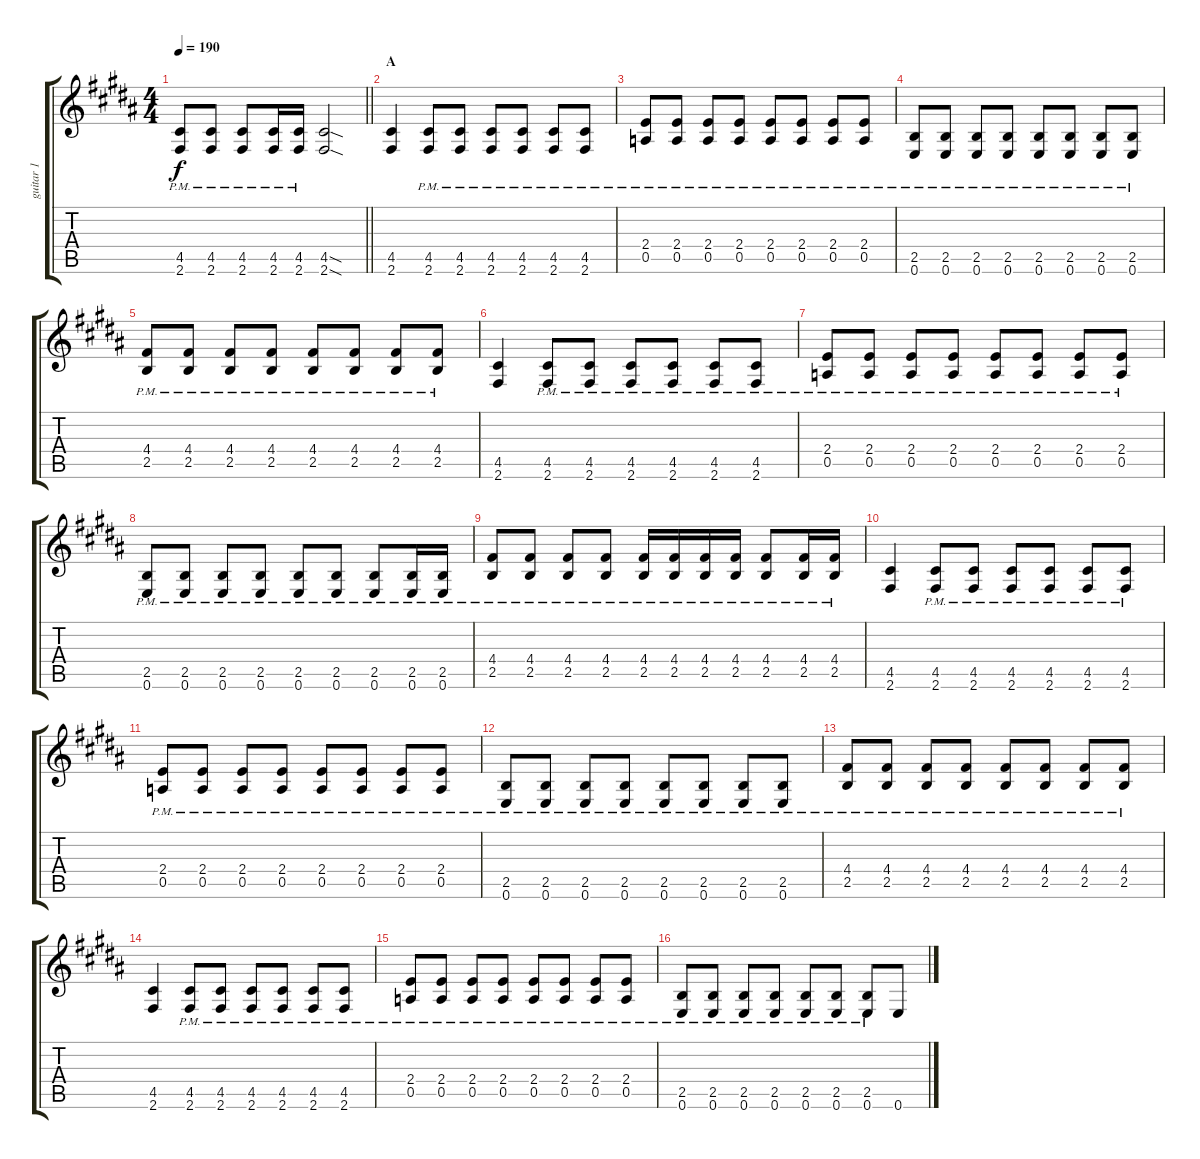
\track ("guitar 1" "guitar 1") {instrument distortionguitar}
\staff {score tabs}
\tuning (E4 B3 G3 D3 A2 E2) {hide}
\ts (4 4)
\tempo 190
\clef g2
\barLineRight lightlight
\ks b
(4.5{pm} 2.6{pm}).8{dy f} (4.5{pm} 2.6{pm}).8 (4.5{pm} 2.6{pm}).8 (4.5{pm} 2.6{pm}).16 (4.5{pm} 2.6{pm}).16 (4.5{sod} 2.6{sod}).2 |
\section ("" "A")
(4.5 2.6).4 (4.5{pm} 2.6{pm}).8 (4.5{pm} 2.6{pm}).8 (4.5{pm} 2.6{pm}).8 (4.5{pm} 2.6{pm}).8 (4.5{pm} 2.6{pm}).8 (4.5{pm} 2.6{pm}).8 |
(2.4{pm} 0.5{pm}).8 (2.4{pm} 0.5{pm}).8 (2.4{pm} 0.5{pm}).8 (2.4{pm} 0.5{pm}).8 (2.4{pm} 0.5{pm}).8 (2.4{pm} 0.5{pm}).8 (2.4{pm} 0.5{pm}).8 (2.4{pm} 0.5{pm}).8 |
(2.5{pm} 0.6{pm}).8 (2.5{pm} 0.6{pm}).8 (2.5{pm} 0.6{pm}).8 (2.5{pm} 0.6{pm}).8 (2.5{pm} 0.6{pm}).8 (2.5{pm} 0.6{pm}).8 (2.5{pm} 0.6{pm}).8 (2.5{pm} 0.6{pm}).8 |
(4.4{pm} 2.5{pm}).8 (4.4{pm} 2.5{pm}).8 (4.4{pm} 2.5{pm}).8 (4.4{pm} 2.5{pm}).8 (4.4{pm} 2.5{pm}).8 (4.4{pm} 2.5{pm}).8 (4.4{pm} 2.5{pm}).8 (4.4{pm} 2.5{pm}).8 |
(4.5 2.6).4 (4.5{pm} 2.6{pm}).8 (4.5{pm} 2.6{pm}).8 (4.5{pm} 2.6{pm}).8 (4.5{pm} 2.6{pm}).8 (4.5{pm} 2.6{pm}).8 (4.5{pm} 2.6{pm}).8 |
(2.4{pm} 0.5{pm}).8 (2.4{pm} 0.5{pm}).8 (2.4{pm} 0.5{pm}).8 (2.4{pm} 0.5{pm}).8 (2.4{pm} 0.5{pm}).8 (2.4{pm} 0.5{pm}).8 (2.4{pm} 0.5{pm}).8 (2.4{pm} 0.5{pm}).8 |
(2.5{pm} 0.6{pm}).8 (2.5{pm} 0.6{pm}).8 (2.5{pm} 0.6{pm}).8 (2.5{pm} 0.6{pm}).8 (2.5{pm} 0.6{pm}).8 (2.5{pm} 0.6{pm}).8 (2.5{pm} 0.6{pm}).8 (2.5{pm} 0.6{pm}).16 (2.5{pm} 0.6{pm}).16 |
(4.4{pm} 2.5{pm}).8 (4.4{pm} 2.5{pm}).8 (4.4{pm} 2.5{pm}).8 (4.4{pm} 2.5{pm}).8 (4.4{pm} 2.5{pm}).16 (4.4{pm} 2.5{pm}).16 (4.4{pm} 2.5{pm}).16 (4.4{pm} 2.5{pm}).16 (4.4{pm} 2.5{pm}).8 (4.4{pm} 2.5{pm}).16 (4.4{pm} 2.5{pm}).16 |
(4.5 2.6).4 (4.5{pm} 2.6{pm}).8 (4.5{pm} 2.6{pm}).8 (4.5{pm} 2.6{pm}).8 (4.5{pm} 2.6{pm}).8 (4.5{pm} 2.6{pm}).8 (4.5{pm} 2.6{pm}).8 |
(2.4{pm} 0.5{pm}).8 (2.4{pm} 0.5{pm}).8 (2.4{pm} 0.5{pm}).8 (2.4{pm} 0.5{pm}).8 (2.4{pm} 0.5{pm}).8 (2.4{pm} 0.5{pm}).8 (2.4{pm} 0.5{pm}).8 (2.4{pm} 0.5{pm}).8 |
(2.5{pm} 0.6{pm}).8 (2.5{pm} 0.6{pm}).8 (2.5{pm} 0.6{pm}).8 (2.5{pm} 0.6{pm}).8 (2.5{pm} 0.6{pm}).8 (2.5{pm} 0.6{pm}).8 (2.5{pm} 0.6{pm}).8 (2.5{pm} 0.6{pm}).8 |
(4.4{pm} 2.5{pm}).8 (4.4{pm} 2.5{pm}).8 (4.4{pm} 2.5{pm}).8 (4.4{pm} 2.5{pm}).8 (4.4{pm} 2.5{pm}).8 (4.4{pm} 2.5{pm}).8 (4.4{pm} 2.5{pm}).8 (4.4{pm} 2.5{pm}).8 |
(4.5 2.6).4 (4.5{pm} 2.6{pm}).8 (4.5{pm} 2.6{pm}).8 (4.5{pm} 2.6{pm}).8 (4.5{pm} 2.6{pm}).8 (4.5{pm} 2.6{pm}).8 (4.5{pm} 2.6{pm}).8 |
(2.4{pm} 0.5{pm}).8 (2.4{pm} 0.5{pm}).8 (2.4{pm} 0.5{pm}).8 (2.4{pm} 0.5{pm}).8 (2.4{pm} 0.5{pm}).8 (2.4{pm} 0.5{pm}).8 (2.4{pm} 0.5{pm}).8 (2.4{pm} 0.5{pm}).8 |
(2.5{pm} 0.6{pm}).8 (2.5{pm} 0.6{pm}).8 (2.5{pm} 0.6{pm}).8 (2.5{pm} 0.6{pm}).8 (2.5{pm} 0.6{pm}).8 (2.5{pm} 0.6{pm}).8 (2.5{pm} 0.6{pm}).8 0.6.8
